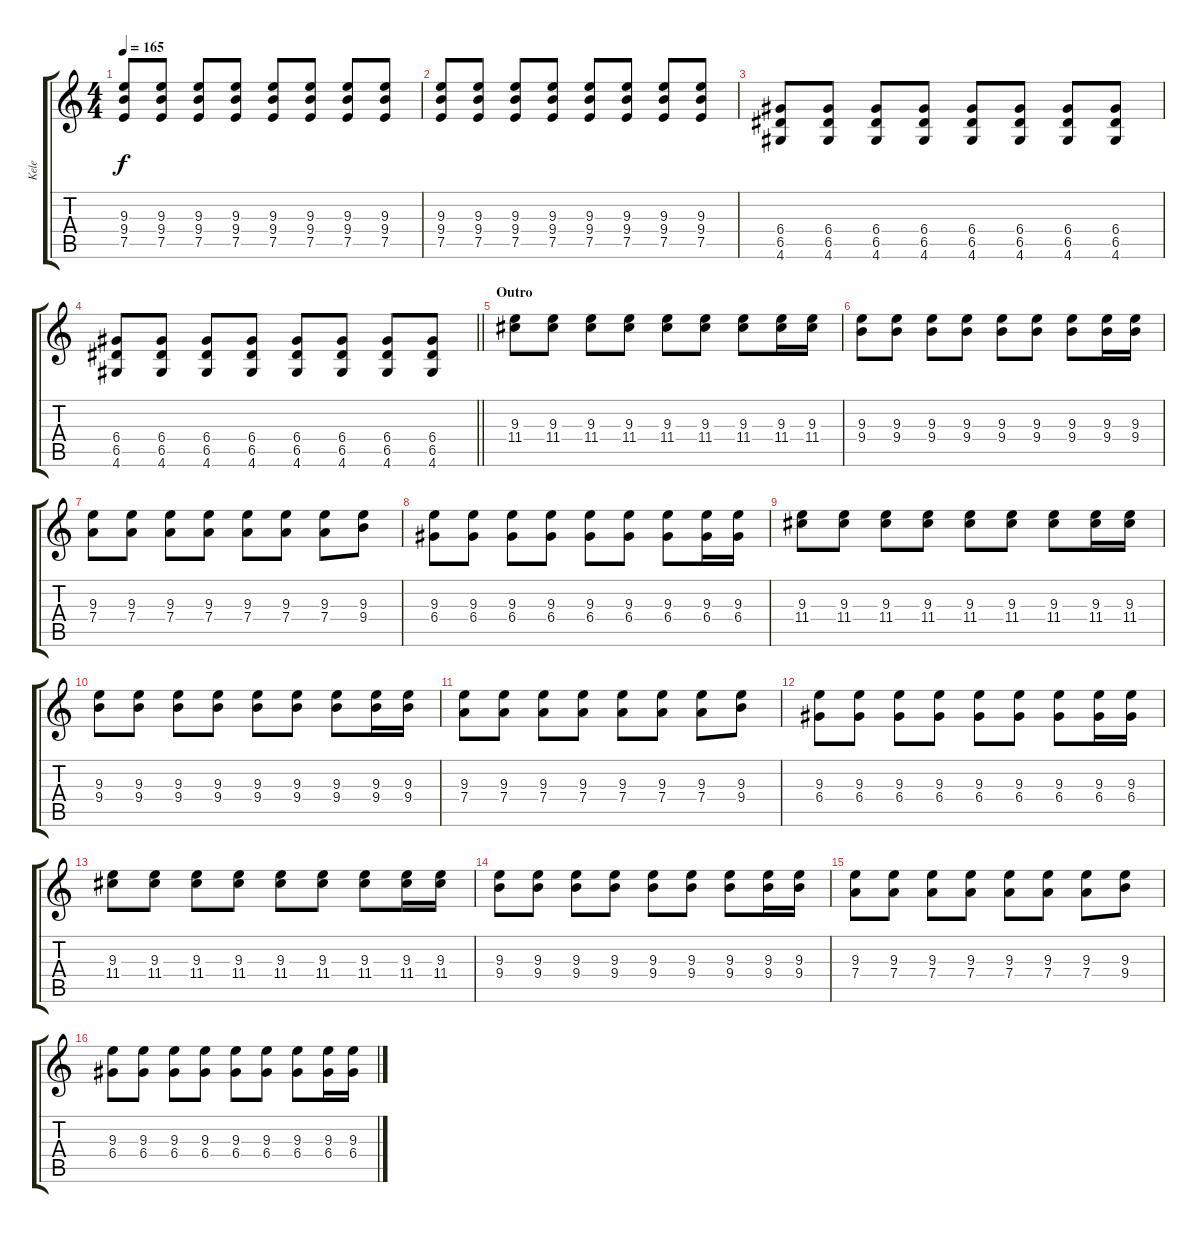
\track ("Kele" "Kele") {instrument electricguitarclean}
\staff {score tabs}
\tuning (E4 B3 G3 D3 A2 E2) {hide}
\ts (4 4)
\tempo 165
\clef g2
\ks c
(9.3 9.4 7.5).8{dy f} (9.3 9.4 7.5).8 (9.3 9.4 7.5).8 (9.3 9.4 7.5).8 (9.3 9.4 7.5).8 (9.3 9.4 7.5).8 (9.3 9.4 7.5).8 (9.3 9.4 7.5).8 |
(9.3 9.4 7.5).8 (9.3 9.4 7.5).8 (9.3 9.4 7.5).8 (9.3 9.4 7.5).8 (9.3 9.4 7.5).8 (9.3 9.4 7.5).8 (9.3 9.4 7.5).8 (9.3 9.4 7.5).8 |
(6.4 6.5 4.6).8 (6.4 6.5 4.6).8 (6.4 6.5 4.6).8 (6.4 6.5 4.6).8 (6.4 6.5 4.6).8 (6.4 6.5 4.6).8 (6.4 6.5 4.6).8 (6.4 6.5 4.6).8 |
\barLineRight lightlight
(6.4 6.5 4.6).8 (6.4 6.5 4.6).8 (6.4 6.5 4.6).8 (6.4 6.5 4.6).8 (6.4 6.5 4.6).8 (6.4 6.5 4.6).8 (6.4 6.5 4.6).8 (6.4 6.5 4.6).8 |
\section ("" "Outro")
(9.3 11.4).8 (9.3 11.4).8 (9.3 11.4).8 (9.3 11.4).8 (9.3 11.4).8 (9.3 11.4).8 (9.3 11.4).8 (9.3 11.4).16 (9.3 11.4).16 |
(9.3 9.4).8 (9.3 9.4).8 (9.3 9.4).8 (9.3 9.4).8 (9.3 9.4).8 (9.3 9.4).8 (9.3 9.4).8 (9.3 9.4).16 (9.3 9.4).16 |
(9.3 7.4).8 (9.3 7.4).8 (9.3 7.4).8 (9.3 7.4).8 (9.3 7.4).8 (9.3 7.4).8 (9.3 7.4).8 (9.3 9.4).8 |
(9.3 6.4).8 (9.3 6.4).8 (9.3 6.4).8 (9.3 6.4).8 (9.3 6.4).8 (9.3 6.4).8 (9.3 6.4).8 (9.3 6.4).16 (9.3 6.4).16 |
(9.3 11.4).8 (9.3 11.4).8 (9.3 11.4).8 (9.3 11.4).8 (9.3 11.4).8 (9.3 11.4).8 (9.3 11.4).8 (9.3 11.4).16 (9.3 11.4).16 |
(9.3 9.4).8 (9.3 9.4).8 (9.3 9.4).8 (9.3 9.4).8 (9.3 9.4).8 (9.3 9.4).8 (9.3 9.4).8 (9.3 9.4).16 (9.3 9.4).16 |
(9.3 7.4).8 (9.3 7.4).8 (9.3 7.4).8 (9.3 7.4).8 (9.3 7.4).8 (9.3 7.4).8 (9.3 7.4).8 (9.3 9.4).8 |
(9.3 6.4).8 (9.3 6.4).8 (9.3 6.4).8 (9.3 6.4).8 (9.3 6.4).8 (9.3 6.4).8 (9.3 6.4).8 (9.3 6.4).16 (9.3 6.4).16 |
(9.3 11.4).8 (9.3 11.4).8 (9.3 11.4).8 (9.3 11.4).8 (9.3 11.4).8 (9.3 11.4).8 (9.3 11.4).8 (9.3 11.4).16 (9.3 11.4).16 |
(9.3 9.4).8 (9.3 9.4).8 (9.3 9.4).8 (9.3 9.4).8 (9.3 9.4).8 (9.3 9.4).8 (9.3 9.4).8 (9.3 9.4).16 (9.3 9.4).16 |
(9.3 7.4).8 (9.3 7.4).8 (9.3 7.4).8 (9.3 7.4).8 (9.3 7.4).8 (9.3 7.4).8 (9.3 7.4).8 (9.3 9.4).8 |
(9.3 6.4).8 (9.3 6.4).8 (9.3 6.4).8 (9.3 6.4).8 (9.3 6.4).8 (9.3 6.4).8 (9.3 6.4).8 (9.3 6.4).16 (9.3 6.4).16
